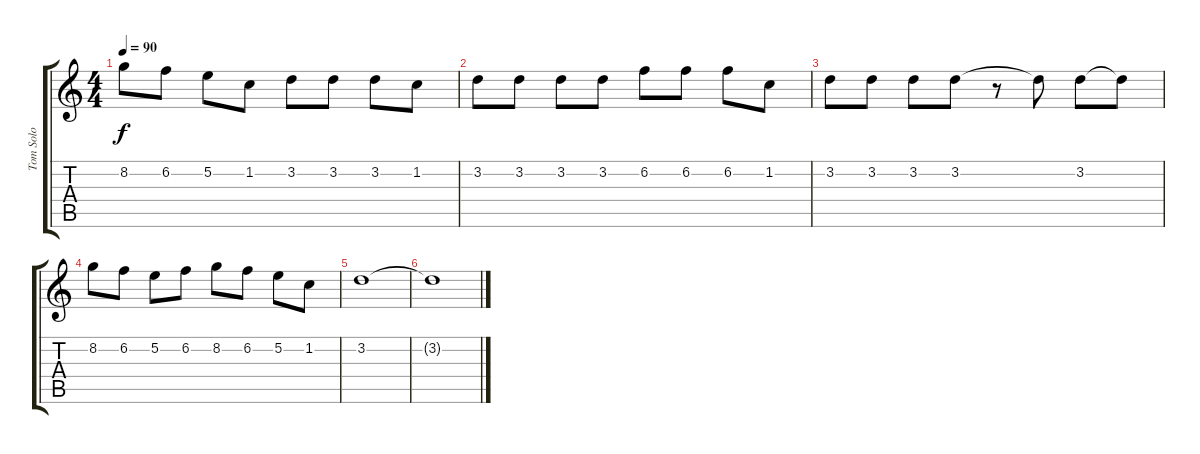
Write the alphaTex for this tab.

\track ("Tom Solo" "Tom Solo") {instrument electricguitarmuted}
\staff {score tabs}
\tuning (E4 B3 G3 D3 A2 E2) {hide}
\ts (4 4)
\tempo 90
\clef g2
\ks c
8.2.8{dy f} 6.2.8 5.2.8 1.2.8 3.2.8 3.2.8 3.2.8 1.2.8 |
3.2.8 3.2.8 3.2.8 3.2.8 6.2.8 6.2.8 6.2.8 1.2.8 |
3.2.8 3.2.8 3.2.8 3.2.8 r.8 3.2{t}.8 3.2.8 3.2{t}.8 |
8.2.8 6.2.8 5.2.8 6.2.8 8.2.8 6.2.8 5.2.8 1.2.8 |
3.2.1 |
3.2{t}.1
